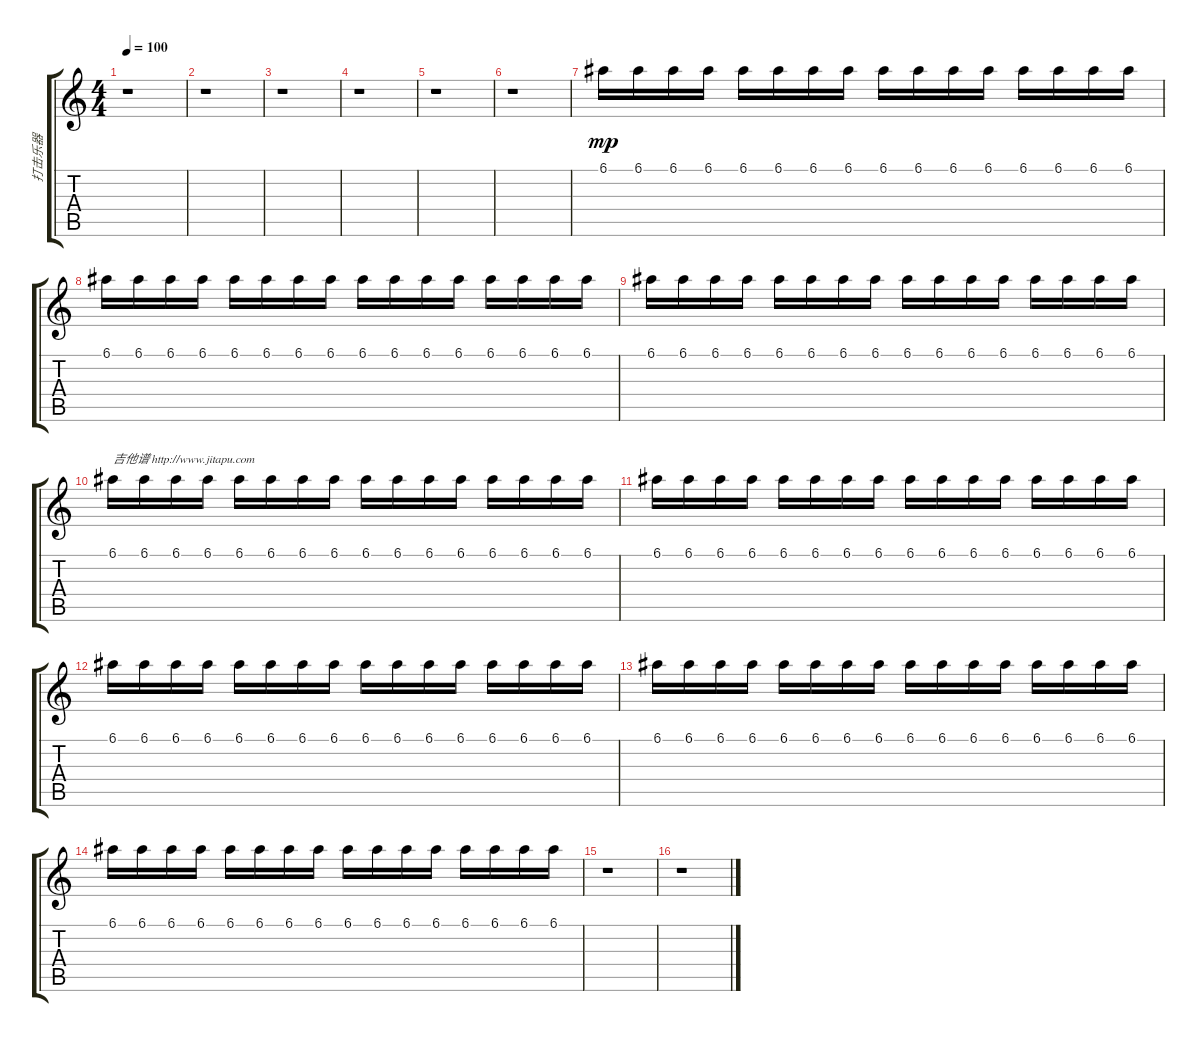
\track ("打击乐器" "打击乐器") {instrument slapbass1}
\staff {score tabs}
\tuning (E4 B3 G3 D3 A2 E2) {hide}
\ts (4 4)
\tempo 100
\clef g2
\ks c
r.1{dy p} |
r.1 |
r.1 |
r.1 |
r.1 |
r.1 |
6.1.16{dy mp} 6.1.16 6.1.16 6.1.16 6.1.16 6.1.16 6.1.16 6.1.16 6.1.16 6.1.16 6.1.16 6.1.16 6.1.16 6.1.16 6.1.16 6.1.16 |
6.1.16 6.1.16 6.1.16 6.1.16 6.1.16 6.1.16 6.1.16 6.1.16 6.1.16 6.1.16 6.1.16 6.1.16 6.1.16 6.1.16 6.1.16 6.1.16 |
6.1.16 6.1.16 6.1.16 6.1.16 6.1.16 6.1.16 6.1.16 6.1.16 6.1.16 6.1.16 6.1.16 6.1.16 6.1.16 6.1.16 6.1.16 6.1.16 |
6.1.16{txt "吉他谱 http://www.jitapu.com"} 6.1.16 6.1.16 6.1.16 6.1.16 6.1.16 6.1.16 6.1.16 6.1.16 6.1.16 6.1.16 6.1.16 6.1.16 6.1.16 6.1.16 6.1.16 |
6.1.16 6.1.16 6.1.16 6.1.16 6.1.16 6.1.16 6.1.16 6.1.16 6.1.16 6.1.16 6.1.16 6.1.16 6.1.16 6.1.16 6.1.16 6.1.16 |
6.1.16 6.1.16 6.1.16 6.1.16 6.1.16 6.1.16 6.1.16 6.1.16 6.1.16 6.1.16 6.1.16 6.1.16 6.1.16 6.1.16 6.1.16 6.1.16 |
6.1.16 6.1.16 6.1.16 6.1.16 6.1.16 6.1.16 6.1.16 6.1.16 6.1.16 6.1.16 6.1.16 6.1.16 6.1.16 6.1.16 6.1.16 6.1.16 |
6.1.16 6.1.16 6.1.16 6.1.16 6.1.16 6.1.16 6.1.16 6.1.16 6.1.16 6.1.16 6.1.16 6.1.16 6.1.16 6.1.16 6.1.16 6.1.16 |
r.1 |
r.1
